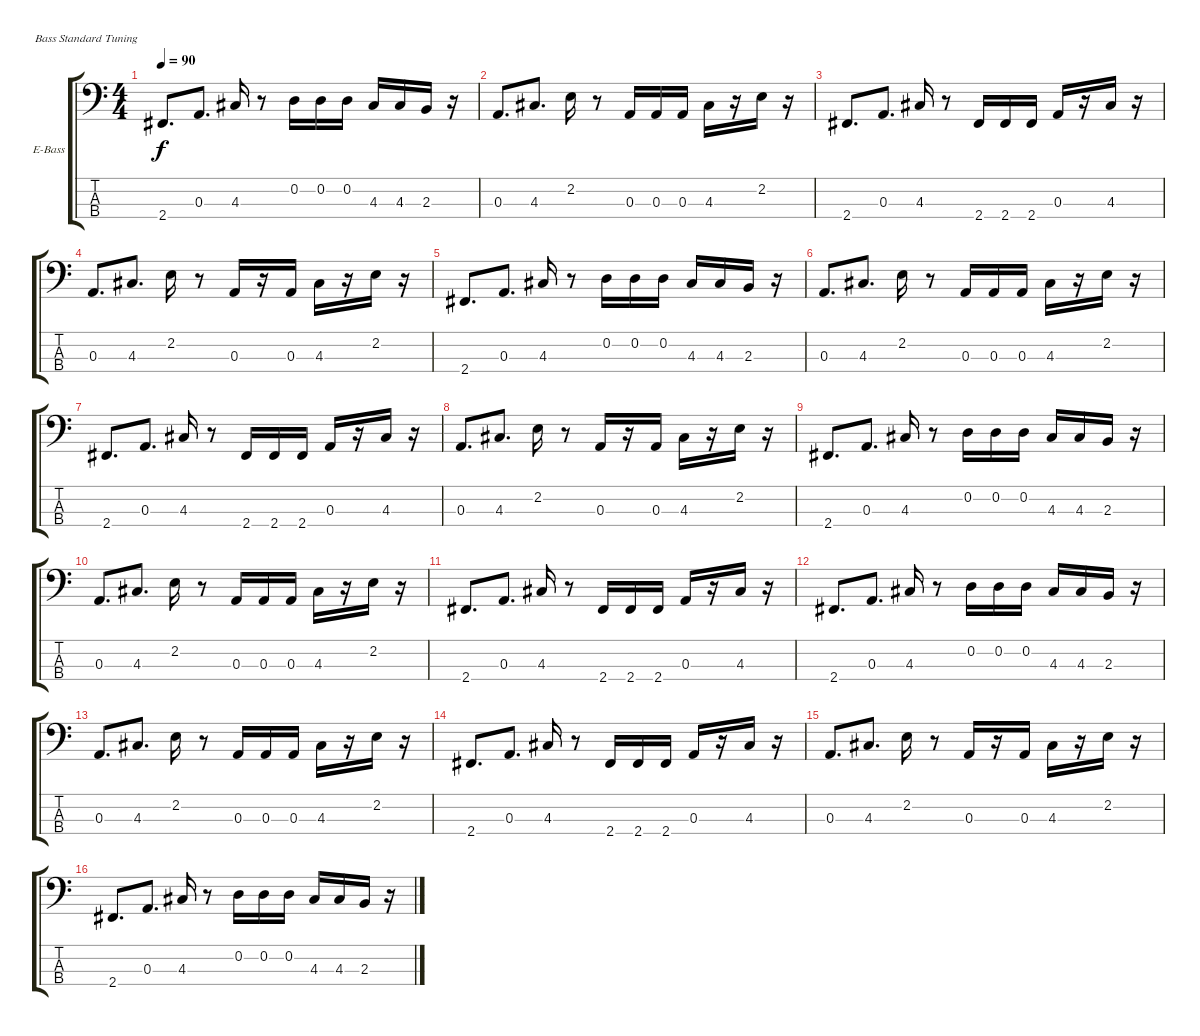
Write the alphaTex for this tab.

\defaultSystemsLayout 4
\bracketExtendMode groupsimilarinstruments
\firstSystemTrackNameOrientation horizontal
\otherSystemsTrackNameOrientation horizontal
\track ("Electric Bass" "E-Bass") {instrument electricbassfinger}
\staff {score tabs}
\tuning (G2 D2 A1 E1)
\ts (4 4)
\tempo 90
\clef f4
\ks c
2.4.8{d dy f} 0.3.8{d} 4.3.16 r.8 0.2.16 0.2.16 0.2.16 4.3.16 4.3.16 2.3.16 r.16 |
0.3.8{d} 4.3.8{d} 2.2.16 r.8 0.3.16 0.3.16 0.3.16 4.3.16 r.16 2.2.16 r.16 |
2.4.8{d} 0.3.8{d} 4.3.16 r.8 2.4.16 2.4.16 2.4.16 0.3.16 r.16 4.3.16 r.16 |
0.3.8{d} 4.3.8{d} 2.2.16 r.8 0.3.16 r.16 0.3.16 4.3.16 r.16 2.2.16 r.16 |
2.4.8{d} 0.3.8{d} 4.3.16 r.8 0.2.16 0.2.16 0.2.16 4.3.16 4.3.16 2.3.16 r.16 |
0.3.8{d} 4.3.8{d} 2.2.16 r.8 0.3.16 0.3.16 0.3.16 4.3.16 r.16 2.2.16 r.16 |
2.4.8{d} 0.3.8{d} 4.3.16 r.8 2.4.16 2.4.16 2.4.16 0.3.16 r.16 4.3.16 r.16 |
0.3.8{d} 4.3.8{d} 2.2.16 r.8 0.3.16 r.16 0.3.16 4.3.16 r.16 2.2.16 r.16 |
2.4.8{d} 0.3.8{d} 4.3.16 r.8 0.2.16 0.2.16 0.2.16 4.3.16 4.3.16 2.3.16 r.16 |
0.3.8{d} 4.3.8{d} 2.2.16 r.8 0.3.16 0.3.16 0.3.16 4.3.16 r.16 2.2.16 r.16 |
2.4.8{d} 0.3.8{d} 4.3.16 r.8 2.4.16 2.4.16 2.4.16 0.3.16 r.16 4.3.16 r.16 |
2.4.8{d} 0.3.8{d} 4.3.16 r.8 0.2.16 0.2.16 0.2.16 4.3.16 4.3.16 2.3.16 r.16 |
0.3.8{d} 4.3.8{d} 2.2.16 r.8 0.3.16 0.3.16 0.3.16 4.3.16 r.16 2.2.16 r.16 |
2.4.8{d} 0.3.8{d} 4.3.16 r.8 2.4.16 2.4.16 2.4.16 0.3.16 r.16 4.3.16 r.16 |
0.3.8{d} 4.3.8{d} 2.2.16 r.8 0.3.16 r.16 0.3.16 4.3.16 r.16 2.2.16 r.16 |
2.4.8{d} 0.3.8{d} 4.3.16 r.8 0.2.16 0.2.16 0.2.16 4.3.16 4.3.16 2.3.16 r.16
